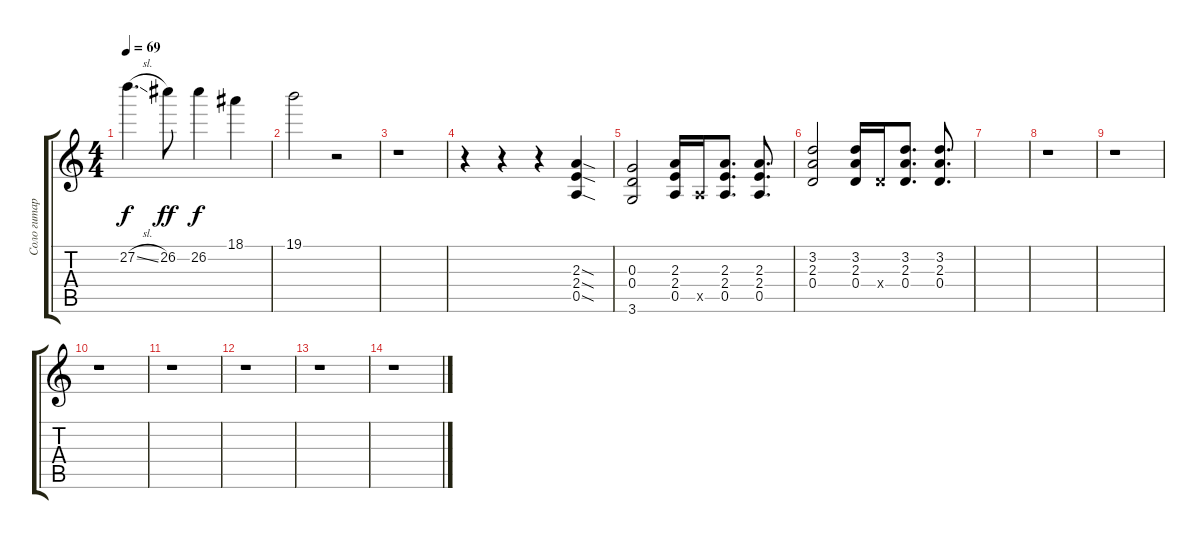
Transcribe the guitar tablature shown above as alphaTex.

\track ("Соло гитара" "Соло гитар") {instrument overdrivenguitar}
\staff {score tabs}
\tuning (E4 B3 G3 D3 A2 E2) {hide}
\ts (4 4)
\tempo 69
\clef g2
\ks c
27.2{sl}.4{d dy f} 26.2.8{dy ff} 26.2.4{dy f} 18.1.4 |
19.1.2 r.2 |
r.1 |
r.4{volume 13} r.4 r.4 (2.3{sod} 2.4{sod} 0.5{sod}).4 |
(0.3 0.4 3.6).2 (2.3 2.4 0.5).16 0.5{x}.16 (2.3 2.4 0.5).8{d} (2.3 2.4 0.5).8{d} |
(3.2 2.3 0.4).2 (3.2 2.3 0.4).16 0.4{x}.16 (3.2 2.3 0.4).8{d} (3.2 2.3 0.4).8{d} |
|
r.1 |
r.1 |
r.1 |
r.1 |
r.1 |
r.1 |
r.1
